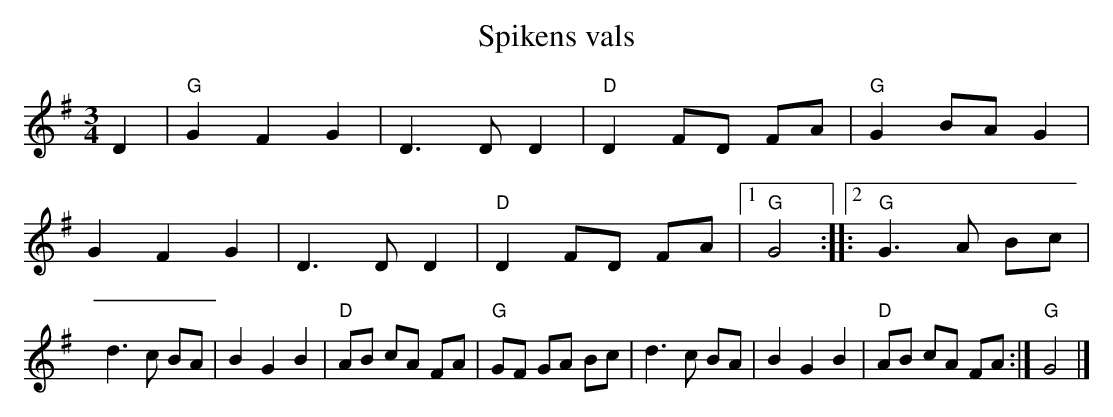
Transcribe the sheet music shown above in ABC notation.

X:1
T:Spikens vals
M:3/4
L:1/8
K:G
D2 |"G" G2 F2 G2 | D3 D D2 |"D" D2 FD FA |"G" G2 BA G2 |G2 F2 G2 | D3 D D2 |"D" D2 FD FA |1 "G" G4 ::2"G" G3 A Bc | d3 c BA | B2 G2 B2 |"D" AB cA FA |"G" GF GA Bc |d3 c BA | B2 G2 B2 | "D" AB cA FA :|"G" G4 |]
